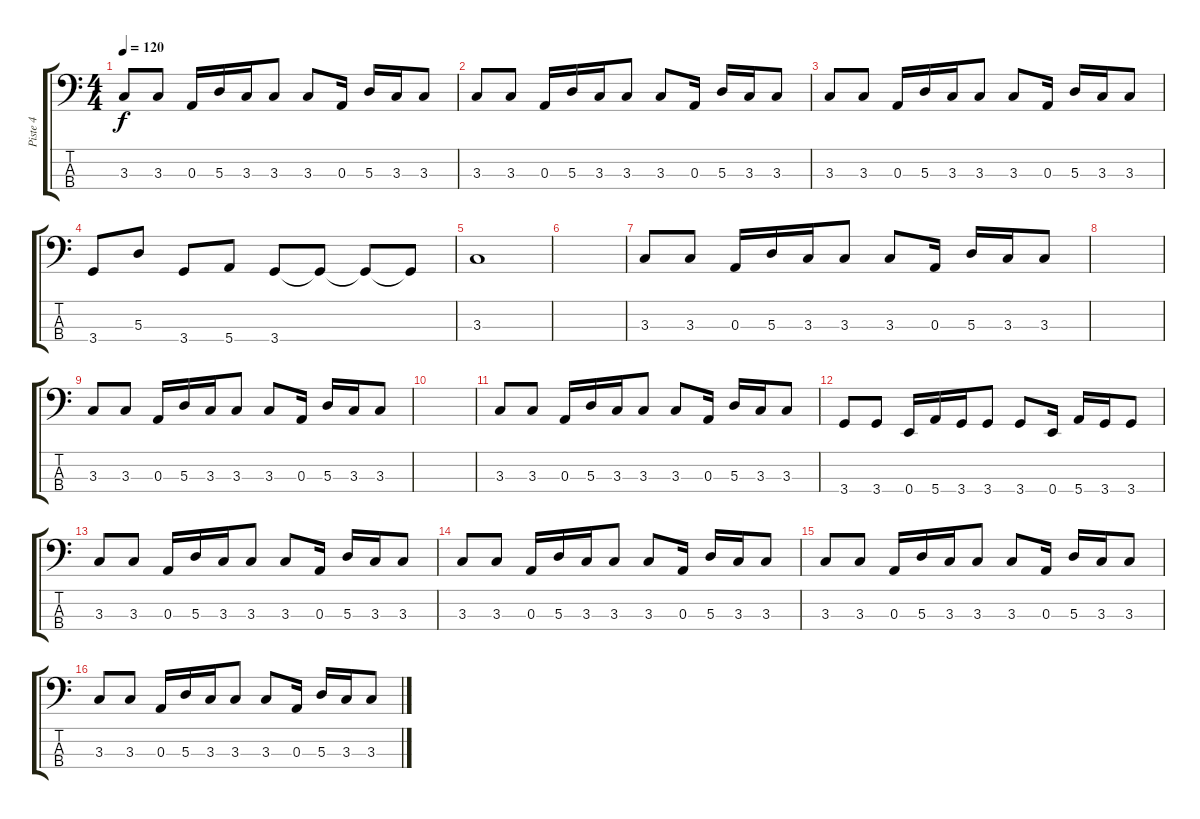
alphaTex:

\track ("Piste 4" "Piste 4") {instrument electricbassfinger}
\staff {score tabs}
\tuning (G2 D2 A1 E1) {hide}
\ts (4 4)
\tempo 120
\clef f4
\ks c
3.3.8{dy f} 3.3.8 0.3.16 5.3.16 3.3.16 3.3.8 3.3.8 0.3.16 5.3.16 3.3.16 3.3.8 |
3.3.8 3.3.8 0.3.16 5.3.16 3.3.16 3.3.8 3.3.8 0.3.16 5.3.16 3.3.16 3.3.8 |
3.3.8 3.3.8 0.3.16 5.3.16 3.3.16 3.3.8 3.3.8 0.3.16 5.3.16 3.3.16 3.3.8 |
3.4.8 5.3.8 3.4.8 5.4.8 3.4.8 3.4{t}.8 3.4{t}.8 3.4{t}.8 |
3.3.1 |
|
3.3.8 3.3.8 0.3.16 5.3.16 3.3.16 3.3.8 3.3.8 0.3.16 5.3.16 3.3.16 3.3.8 |
|
3.3.8 3.3.8 0.3.16 5.3.16 3.3.16 3.3.8 3.3.8 0.3.16 5.3.16 3.3.16 3.3.8 |
|
3.3.8 3.3.8 0.3.16 5.3.16 3.3.16 3.3.8 3.3.8 0.3.16 5.3.16 3.3.16 3.3.8 |
3.4.8 3.4.8 0.4.16 5.4.16 3.4.16 3.4.8 3.4.8 0.4.16 5.4.16 3.4.16 3.4.8 |
3.3.8 3.3.8 0.3.16 5.3.16 3.3.16 3.3.8 3.3.8 0.3.16 5.3.16 3.3.16 3.3.8 |
3.3.8 3.3.8 0.3.16 5.3.16 3.3.16 3.3.8 3.3.8 0.3.16 5.3.16 3.3.16 3.3.8 |
3.3.8 3.3.8 0.3.16 5.3.16 3.3.16 3.3.8 3.3.8 0.3.16 5.3.16 3.3.16 3.3.8 |
3.3.8 3.3.8 0.3.16 5.3.16 3.3.16 3.3.8 3.3.8 0.3.16 5.3.16 3.3.16 3.3.8
